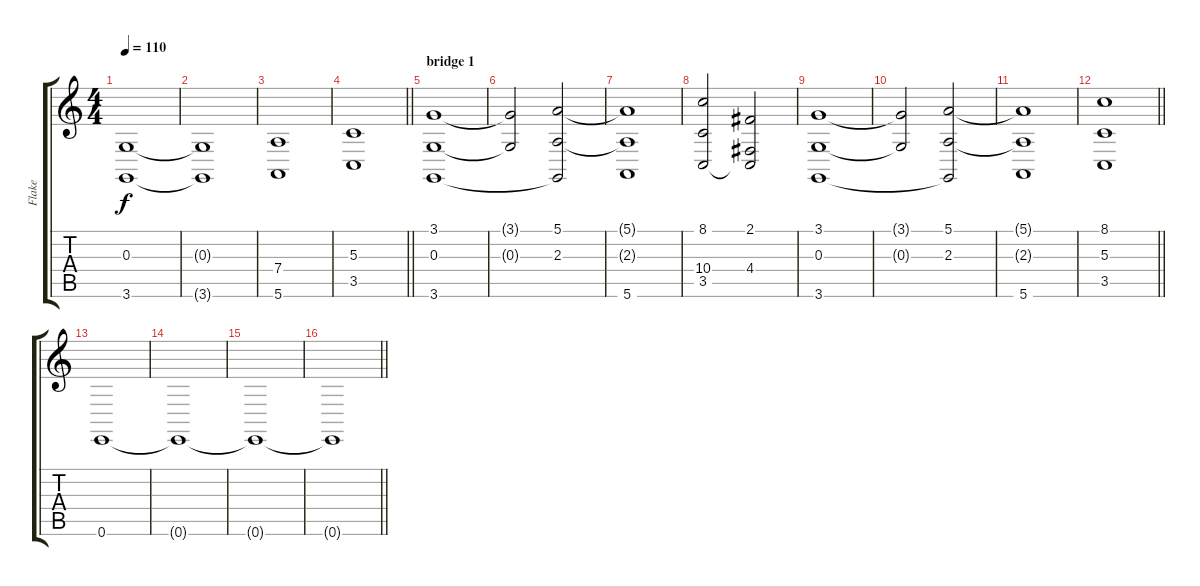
\track ("Flake" "Flake") {instrument stringensemble2}
\staff {score tabs}
\tuning (E4 B3 G3 D3 A2 E2) {hide}
\ts (4 4)
\tempo 110
\clef g2
\ks c
(0.3 3.6).1{dy f} |
(0.3{t} 3.6{t}).1 |
(7.4 5.6).1 |
\barLineRight lightlight
(5.3 3.5).1 |
\section ("" "bridge 1")
(3.1 0.3 3.6).1 |
(3.1{t} 0.3{t}).2 (5.1 2.3 3.6{t}).2 |
(5.1{t} 2.3{t} 5.6).1 |
(8.1 10.4 3.5).2 (2.1 4.4 3.5{t}).2 |
(3.1 0.3 3.6).1 |
(3.1{t} 0.3{t}).2 (5.1 2.3 3.6{t}).2 |
(5.1{t} 2.3{t} 5.6).1 |
\barLineRight lightlight
(8.1 5.3 3.5).1 |
0.6.1 |
0.6{t}.1 |
0.6{t}.1 |
\barLineRight lightlight
0.6{t}.1
